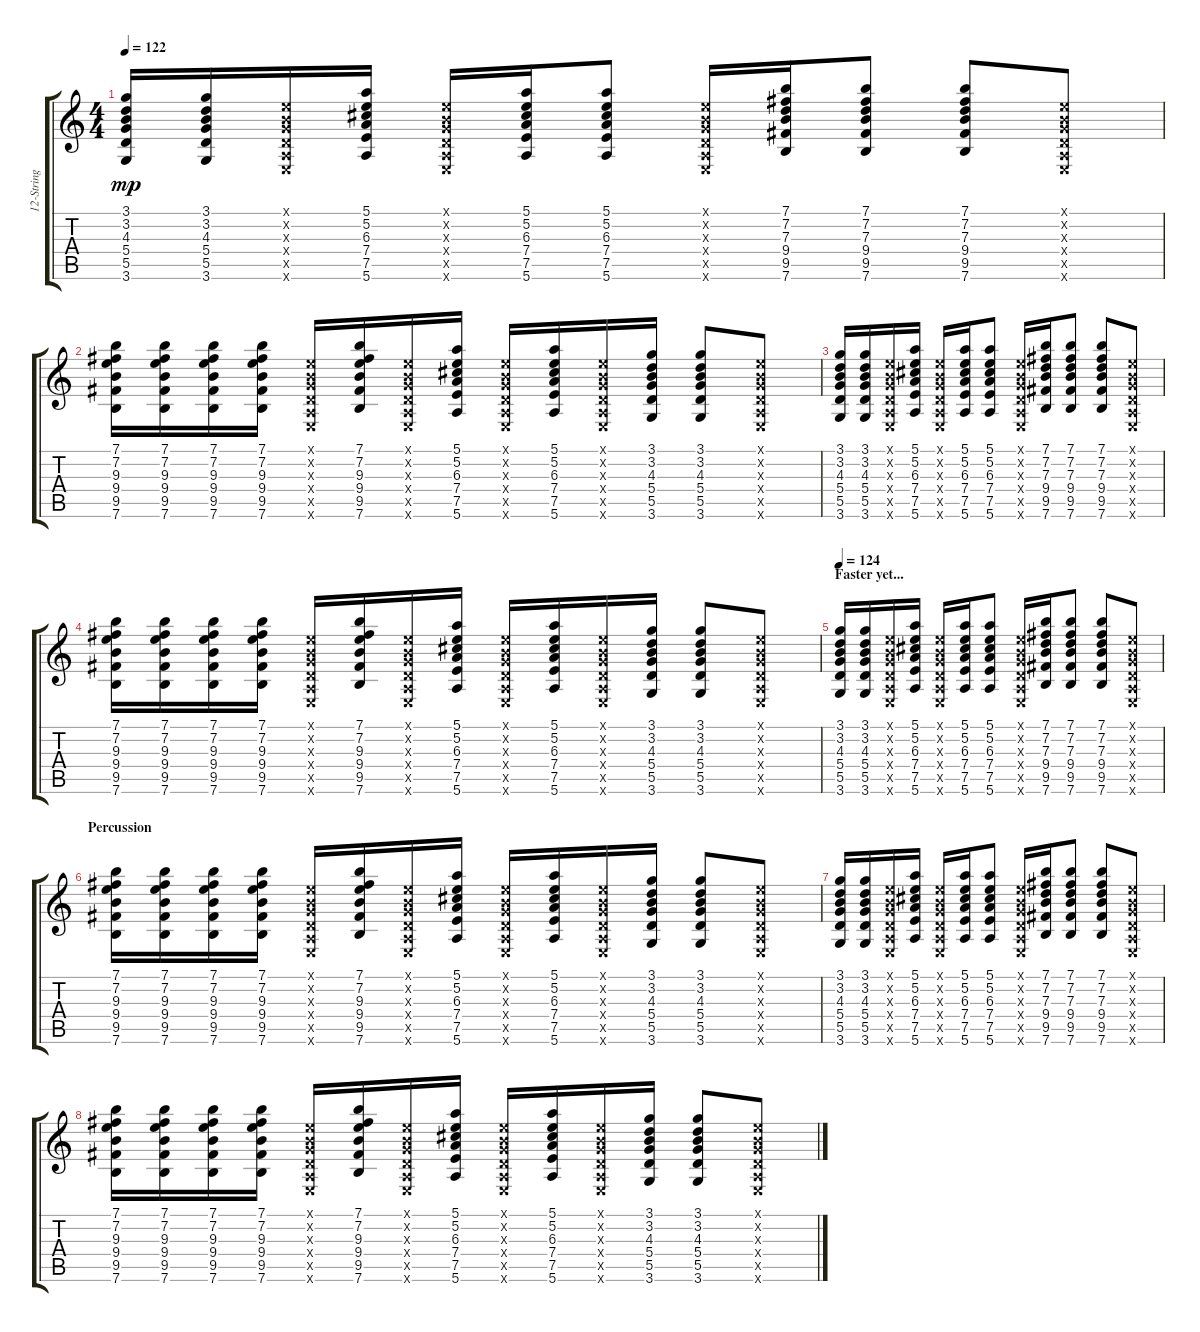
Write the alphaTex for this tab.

\track ("12-String Acoustic Guitar" "12-String ") {instrument acousticguitarsteel}
\staff {score tabs}
\tuning (E4 B3 G3 D3 A2 E2) {hide}
\ts (4 4)
\tempo 122
\clef g2
\ks c
(3.1 3.2 4.3 5.4 5.5 3.6).16{dy mp} (3.1 3.2 4.3 5.4 5.5 3.6).16 (0.1{x} 0.2{x} 0.3{x} 0.4{x} 0.5{x} 0.6{x}).16 (5.1 5.2 6.3 7.4 7.5 5.6).16 (0.1{x} 0.2{x} 0.3{x} 0.4{x} 0.5{x} 0.6{x}).16 (5.1 5.2 6.3 7.4 7.5 5.6).16 (5.1 5.2 6.3 7.4 7.5 5.6).8 (0.1{x} 0.2{x} 0.3{x} 0.4{x} 0.5{x} 0.6{x}).16 (7.1 7.2 7.3 9.4 9.5 7.6).16 (7.1 7.2 7.3 9.4 9.5 7.6).8 (7.1 7.2 7.3 9.4 9.5 7.6).8 (0.1{x} 0.2{x} 0.3{x} 0.4{x} 0.5{x} 0.6{x}).8 |
(7.1 7.2 9.3 9.4 9.5 7.6).16 (7.1 7.2 9.3 9.4 9.5 7.6).16 (7.1 7.2 9.3 9.4 9.5 7.6).16 (7.1 7.2 9.3 9.4 9.5 7.6).16 (0.1{x} 0.2{x} 0.3{x} 0.4{x} 0.5{x} 0.6{x}).16 (7.1 7.2 9.3 9.4 9.5 7.6).16 (0.1{x} 0.2{x} 0.3{x} 0.4{x} 0.5{x} 0.6{x}).16 (5.1 5.2 6.3 7.4 7.5 5.6).16 (0.1{x} 0.2{x} 0.3{x} 0.4{x} 0.5{x} 0.6{x}).16 (5.1 5.2 6.3 7.4 7.5 5.6).16 (0.1{x} 0.2{x} 0.3{x} 0.4{x} 0.5{x} 0.6{x}).16 (3.1 3.2 4.3 5.4 5.5 3.6).16 (3.1 3.2 4.3 5.4 5.5 3.6).8 (0.1{x} 0.2{x} 0.3{x} 0.4{x} 0.5{x} 0.6{x}).8 |
(3.1 3.2 4.3 5.4 5.5 3.6).16 (3.1 3.2 4.3 5.4 5.5 3.6).16 (0.1{x} 0.2{x} 0.3{x} 0.4{x} 0.5{x} 0.6{x}).16 (5.1 5.2 6.3 7.4 7.5 5.6).16 (0.1{x} 0.2{x} 0.3{x} 0.4{x} 0.5{x} 0.6{x}).16 (5.1 5.2 6.3 7.4 7.5 5.6).16 (5.1 5.2 6.3 7.4 7.5 5.6).8 (0.1{x} 0.2{x} 0.3{x} 0.4{x} 0.5{x} 0.6{x}).16 (7.1 7.2 7.3 9.4 9.5 7.6).16 (7.1 7.2 7.3 9.4 9.5 7.6).8 (7.1 7.2 7.3 9.4 9.5 7.6).8 (0.1{x} 0.2{x} 0.3{x} 0.4{x} 0.5{x} 0.6{x}).8 |
(7.1 7.2 9.3 9.4 9.5 7.6).16 (7.1 7.2 9.3 9.4 9.5 7.6).16 (7.1 7.2 9.3 9.4 9.5 7.6).16 (7.1 7.2 9.3 9.4 9.5 7.6).16 (0.1{x} 0.2{x} 0.3{x} 0.4{x} 0.5{x} 0.6{x}).16 (7.1 7.2 9.3 9.4 9.5 7.6).16 (0.1{x} 0.2{x} 0.3{x} 0.4{x} 0.5{x} 0.6{x}).16 (5.1 5.2 6.3 7.4 7.5 5.6).16 (0.1{x} 0.2{x} 0.3{x} 0.4{x} 0.5{x} 0.6{x}).16 (5.1 5.2 6.3 7.4 7.5 5.6).16 (0.1{x} 0.2{x} 0.3{x} 0.4{x} 0.5{x} 0.6{x}).16 (3.1 3.2 4.3 5.4 5.5 3.6).16 (3.1 3.2 4.3 5.4 5.5 3.6).8 (0.1{x} 0.2{x} 0.3{x} 0.4{x} 0.5{x} 0.6{x}).8 |
\section ("" "Faster yet...")
\tempo 124
(3.1 3.2 4.3 5.4 5.5 3.6).16 (3.1 3.2 4.3 5.4 5.5 3.6).16 (0.1{x} 0.2{x} 0.3{x} 0.4{x} 0.5{x} 0.6{x}).16 (5.1 5.2 6.3 7.4 7.5 5.6).16 (0.1{x} 0.2{x} 0.3{x} 0.4{x} 0.5{x} 0.6{x}).16 (5.1 5.2 6.3 7.4 7.5 5.6).16 (5.1 5.2 6.3 7.4 7.5 5.6).8 (0.1{x} 0.2{x} 0.3{x} 0.4{x} 0.5{x} 0.6{x}).16 (7.1 7.2 7.3 9.4 9.5 7.6).16 (7.1 7.2 7.3 9.4 9.5 7.6).8 (7.1 7.2 7.3 9.4 9.5 7.6).8 (0.1{x} 0.2{x} 0.3{x} 0.4{x} 0.5{x} 0.6{x}).8 |
\section ("" "Percussion")
(7.1 7.2 9.3 9.4 9.5 7.6).16 (7.1 7.2 9.3 9.4 9.5 7.6).16 (7.1 7.2 9.3 9.4 9.5 7.6).16 (7.1 7.2 9.3 9.4 9.5 7.6).16 (0.1{x} 0.2{x} 0.3{x} 0.4{x} 0.5{x} 0.6{x}).16 (7.1 7.2 9.3 9.4 9.5 7.6).16 (0.1{x} 0.2{x} 0.3{x} 0.4{x} 0.5{x} 0.6{x}).16 (5.1 5.2 6.3 7.4 7.5 5.6).16 (0.1{x} 0.2{x} 0.3{x} 0.4{x} 0.5{x} 0.6{x}).16 (5.1 5.2 6.3 7.4 7.5 5.6).16 (0.1{x} 0.2{x} 0.3{x} 0.4{x} 0.5{x} 0.6{x}).16 (3.1 3.2 4.3 5.4 5.5 3.6).16 (3.1 3.2 4.3 5.4 5.5 3.6).8 (0.1{x} 0.2{x} 0.3{x} 0.4{x} 0.5{x} 0.6{x}).8 |
(3.1 3.2 4.3 5.4 5.5 3.6).16 (3.1 3.2 4.3 5.4 5.5 3.6).16 (0.1{x} 0.2{x} 0.3{x} 0.4{x} 0.5{x} 0.6{x}).16 (5.1 5.2 6.3 7.4 7.5 5.6).16 (0.1{x} 0.2{x} 0.3{x} 0.4{x} 0.5{x} 0.6{x}).16 (5.1 5.2 6.3 7.4 7.5 5.6).16 (5.1 5.2 6.3 7.4 7.5 5.6).8 (0.1{x} 0.2{x} 0.3{x} 0.4{x} 0.5{x} 0.6{x}).16 (7.1 7.2 7.3 9.4 9.5 7.6).16 (7.1 7.2 7.3 9.4 9.5 7.6).8 (7.1 7.2 7.3 9.4 9.5 7.6).8 (0.1{x} 0.2{x} 0.3{x} 0.4{x} 0.5{x} 0.6{x}).8 |
(7.1 7.2 9.3 9.4 9.5 7.6).16 (7.1 7.2 9.3 9.4 9.5 7.6).16 (7.1 7.2 9.3 9.4 9.5 7.6).16 (7.1 7.2 9.3 9.4 9.5 7.6).16 (0.1{x} 0.2{x} 0.3{x} 0.4{x} 0.5{x} 0.6{x}).16 (7.1 7.2 9.3 9.4 9.5 7.6).16 (0.1{x} 0.2{x} 0.3{x} 0.4{x} 0.5{x} 0.6{x}).16 (5.1 5.2 6.3 7.4 7.5 5.6).16 (0.1{x} 0.2{x} 0.3{x} 0.4{x} 0.5{x} 0.6{x}).16 (5.1 5.2 6.3 7.4 7.5 5.6).16 (0.1{x} 0.2{x} 0.3{x} 0.4{x} 0.5{x} 0.6{x}).16 (3.1 3.2 4.3 5.4 5.5 3.6).16 (3.1 3.2 4.3 5.4 5.5 3.6).8 (0.1{x} 0.2{x} 0.3{x} 0.4{x} 0.5{x} 0.6{x}).8
